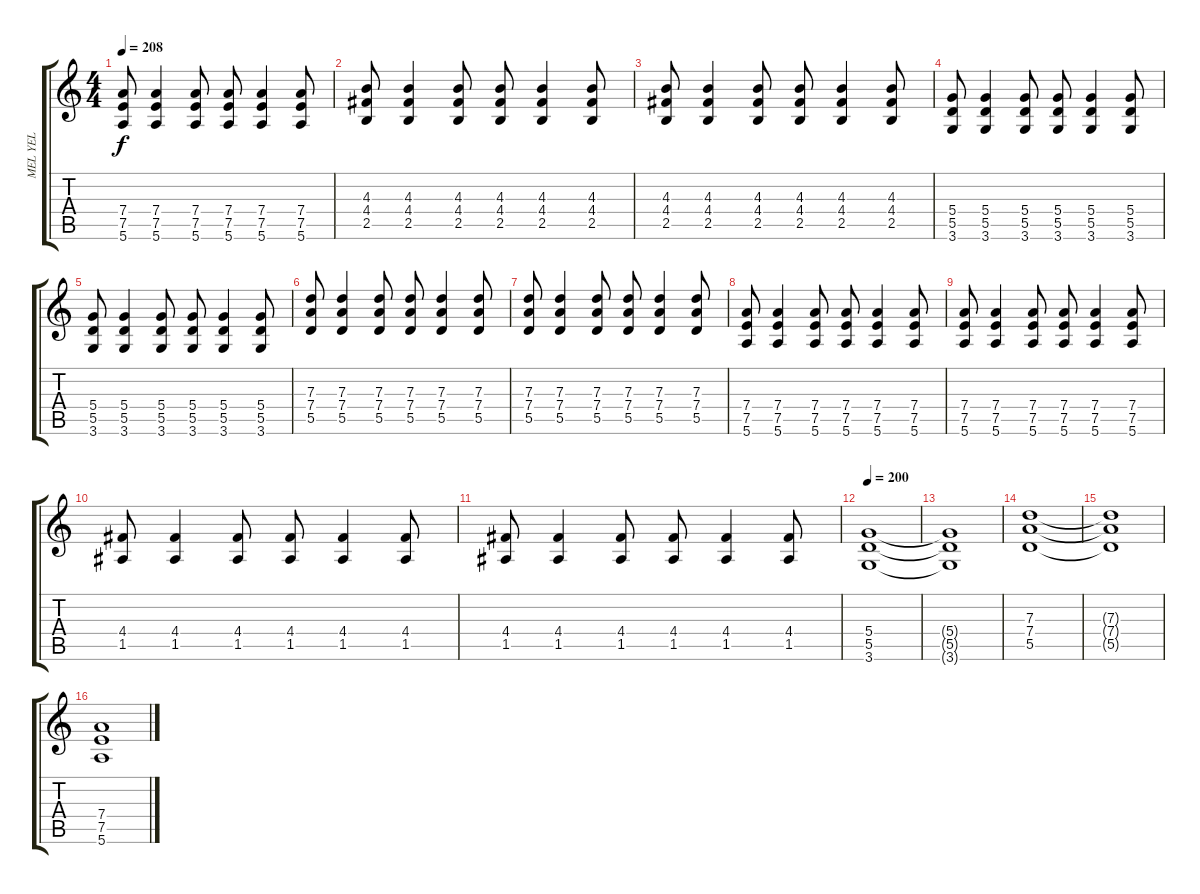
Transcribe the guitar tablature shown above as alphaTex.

\track ("MEL YEL" "MEL YEL") {instrument distortionguitar}
\staff {score tabs}
\tuning (E4 B3 G3 D3 A2 E2) {hide}
\ts (4 4)
\tempo 208
\clef g2
\ks c
(7.4 7.5 5.6).8{dy f} (7.4 7.5 5.6).4 (7.4 7.5 5.6).8 (7.4 7.5 5.6).8 (7.4 7.5 5.6).4 (7.4 7.5 5.6).8 |
(4.3 4.4 2.5).8 (4.3 4.4 2.5).4 (4.3 4.4 2.5).8 (4.3 4.4 2.5).8 (4.3 4.4 2.5).4 (4.3 4.4 2.5).8 |
(4.3 4.4 2.5).8 (4.3 4.4 2.5).4 (4.3 4.4 2.5).8 (4.3 4.4 2.5).8 (4.3 4.4 2.5).4 (4.3 4.4 2.5).8 |
(5.4 5.5 3.6).8 (5.4 5.5 3.6).4 (5.4 5.5 3.6).8 (5.4 5.5 3.6).8 (5.4 5.5 3.6).4 (5.4 5.5 3.6).8 |
(5.4 5.5 3.6).8 (5.4 5.5 3.6).4 (5.4 5.5 3.6).8 (5.4 5.5 3.6).8 (5.4 5.5 3.6).4 (5.4 5.5 3.6).8 |
(7.3 7.4 5.5).8 (7.3 7.4 5.5).4 (7.3 7.4 5.5).8 (7.3 7.4 5.5).8 (7.3 7.4 5.5).4 (7.3 7.4 5.5).8 |
(7.3 7.4 5.5).8 (7.3 7.4 5.5).4 (7.3 7.4 5.5).8 (7.3 7.4 5.5).8 (7.3 7.4 5.5).4 (7.3 7.4 5.5).8 |
(7.4 7.5 5.6).8 (7.4 7.5 5.6).4 (7.4 7.5 5.6).8 (7.4 7.5 5.6).8 (7.4 7.5 5.6).4 (7.4 7.5 5.6).8 |
(7.4 7.5 5.6).8 (7.4 7.5 5.6).4 (7.4 7.5 5.6).8 (7.4 7.5 5.6).8 (7.4 7.5 5.6).4 (7.4 7.5 5.6).8 |
(4.4 1.5).8 (4.4 1.5).4 (4.4 1.5).8 (4.4 1.5).8 (4.4 1.5).4 (4.4 1.5).8 |
(4.4 1.5).8 (4.4 1.5).4 (4.4 1.5).8 (4.4 1.5).8 (4.4 1.5).4 (4.4 1.5).8 |
\tempo 200
(5.4 5.5 3.6).1 |
(5.4{t} 5.5{t} 3.6{t}).1 |
(7.3 7.4 5.5).1 |
(7.3{t} 7.4{t} 5.5{t}).1 |
(7.4 7.5 5.6).1
